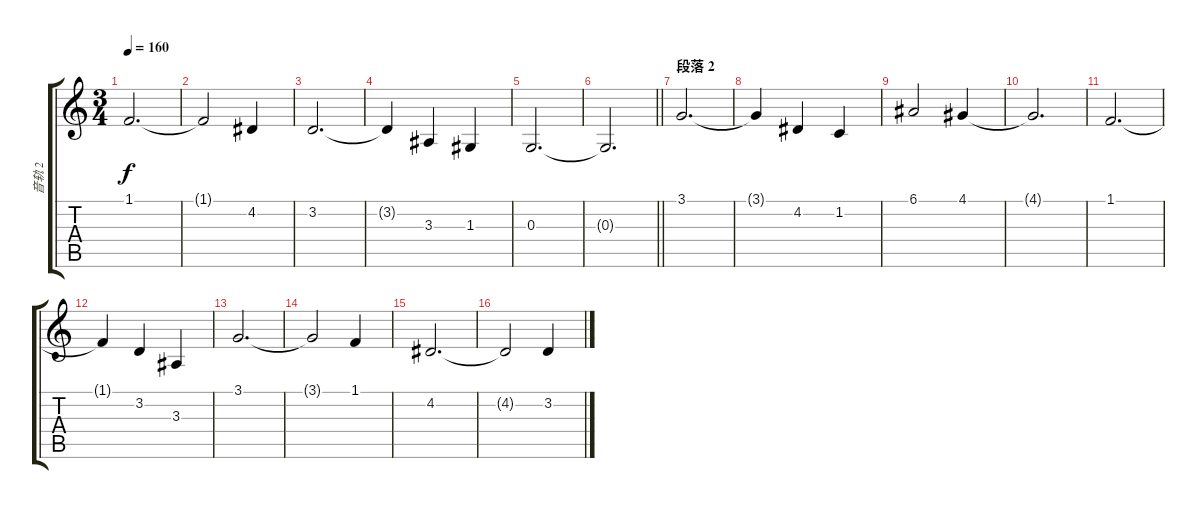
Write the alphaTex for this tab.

\track ("音轨 2" "音轨 2") {instrument pad4choir}
\staff {score tabs}
\tuning (E4 B3 G3 D3 A2 E2) {hide}
\ts (3 4)
\tempo 160
\clef g2
\ks c
1.1.2{d dy f} |
1.1{t}.2 4.2.4 |
3.2.2{d} |
3.2{t}.4 3.3.4 1.3.4 |
0.3.2{d} |
\barLineRight lightlight
0.3{t}.2{d} |
\section ("" "段落 2")
3.1.2{d} |
3.1{t}.4 4.2.4 1.2.4 |
6.1.2 4.1.4 |
4.1{t}.2{d} |
1.1.2{d} |
1.1{t}.4 3.2.4 3.3.4 |
3.1.2{d} |
3.1{t}.2 1.1.4 |
4.2.2{d} |
4.2{t}.2 3.2.4
